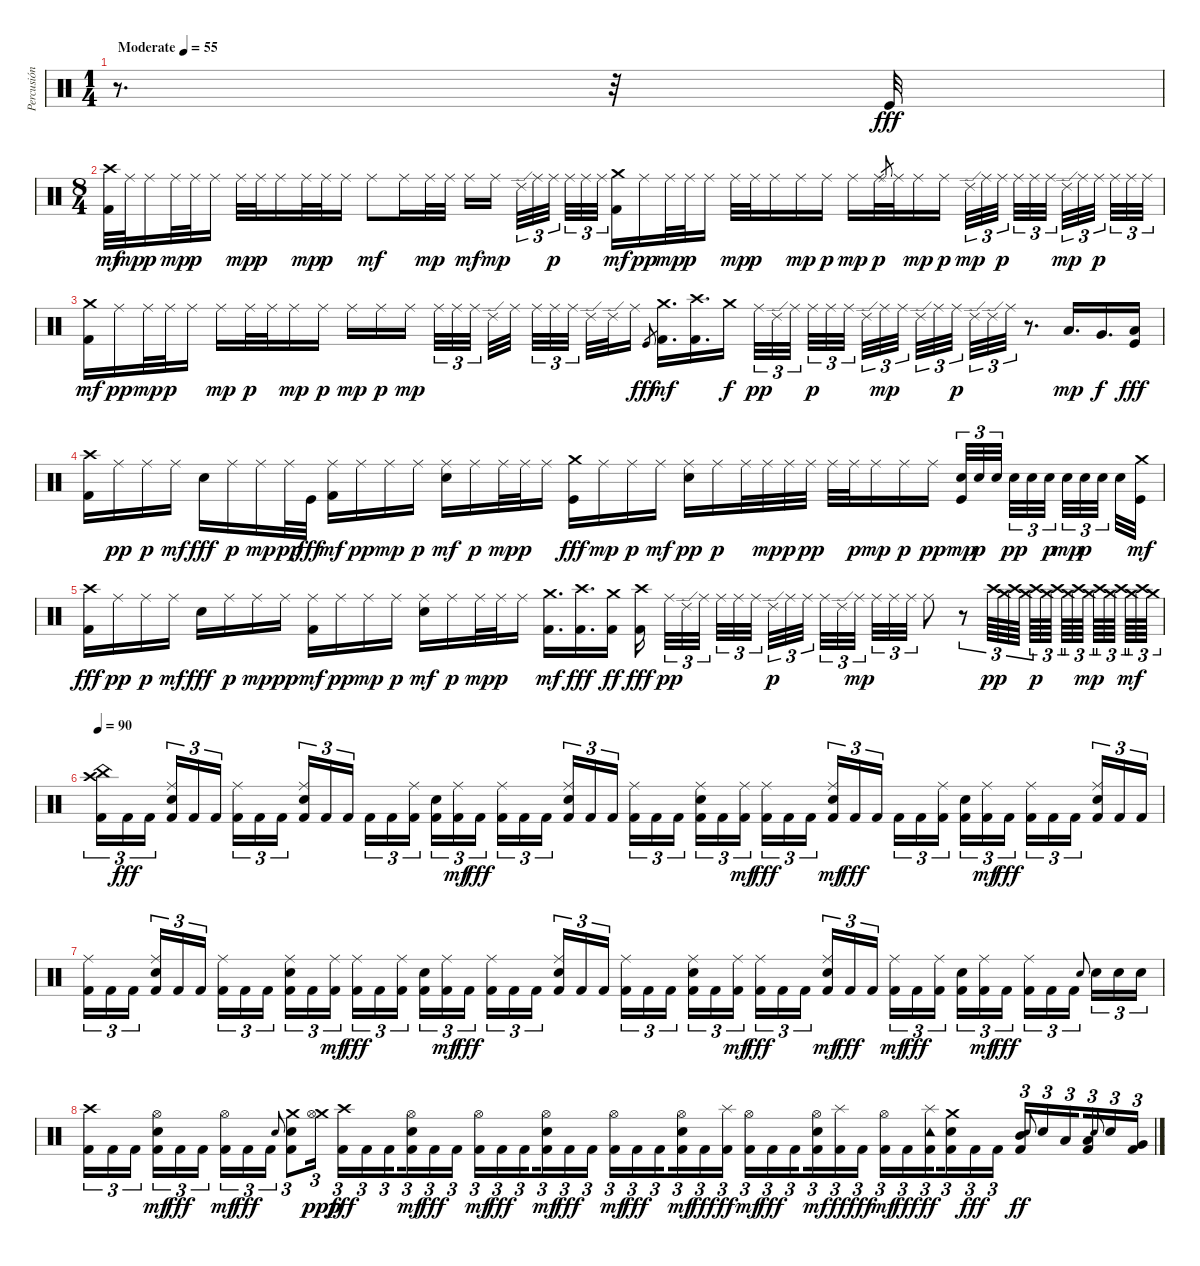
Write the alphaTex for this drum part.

\track ("Percusión" "Percusión") {instrument percussion}
\staff {score}
\articulation defaults
\ts (1 4)
\tempo (55 "Moderate")
\clef neutral
\ks c
r.8{d dy fff} r.32 "Kick (hit)".32 |
\ts (8 4)
("Kick (hit) 2" "Crash high (hit)").32{dy mf} "Ride (middle)".32{dy mp} "Ride (middle)".16{dy p} "Ride (middle)".32{dy mp} "Ride (middle)".32{dy p} "Ride (middle)".16 "Ride (middle)".32{dy mp} "Ride (middle)".32{dy p} "Ride (middle)".16 "Ride (middle)".32{dy mp} "Ride (middle)".32{dy p} "Ride (middle)".16 "Ride (middle)".8{dy mf} "Ride (middle)".16 "Ride (middle)".32{dy mp} "Ride (middle)".32 "Ride (middle)".16{dy mf} "Ride (middle)".16{dy mp beam splitsecondary} "Ride (edge) 2".32{tu (3 2)} "Ride (middle)".32{tu (3 2)} "Ride (middle)".32{tu (3 2) dy p beam splitsecondary} "Ride (middle)".32{tu (3 2)} "Ride (middle)".32{tu (3 2)} "Ride (middle)".32{tu (3 2)} ("Kick (hit) 2" "Crash medium (hit)").16{dy mf} "Ride (middle)".16{dy pp} "Ride (middle)".32{dy mp} "Ride (middle)".32{dy p} "Ride (middle)".16 "Ride (middle)".32{dy mp} "Ride (middle)".32{dy p} "Ride (middle)".16 "Ride (middle)".16{dy mp} "Ride (middle)".16{dy p} "Ride (middle)".16{dy mp} "Ride (middle)".32{dy p} "Ride (middle)".8{gr} "Ride (middle)".32 "Ride (middle)".16{dy mp} "Ride (middle)".16{dy p} "Ride (edge) 2".32{tu (3 2) dy mp} "Ride (middle)".32{tu (3 2)} "Ride (middle)".32{tu (3 2) dy p beam splitsecondary} "Ride (middle)".32{tu (3 2)} "Ride (middle)".32{tu (3 2)} "Ride (middle)".32{tu (3 2) beam splitsecondary} "Ride (edge) 2".32{tu (3 2) dy mp} "Ride (middle)".32{tu (3 2)} "Ride (middle)".32{tu (3 2) dy p beam splitsecondary} "Ride (middle)".32{tu (3 2)} "Ride (middle)".32{tu (3 2)} "Ride (middle)".32{tu (3 2)} |
("Kick (hit) 2" "Crash medium (hit)").16{dy mf} "Ride (middle)".16{dy pp} "Ride (middle)".32{dy mp} "Ride (middle)".32{dy p} "Ride (middle)".16 "Ride (middle)".16{dy mp} "Ride (middle)".32{dy p} "Ride (middle)".32 "Ride (middle)".16{dy mp} "Ride (middle)".16{dy p} "Ride (middle)".16{dy mp} "Ride (middle)".16{dy p} "Ride (middle)".16{dy mp beam splitsecondary} "Ride (middle)".32{tu (3 2)} "Ride (middle)".32{tu (3 2)} "Ride (middle)".32{tu (3 2)} "Ride (edge) 2".32 "Ride (middle)".32{beam splitsecondary} "Ride (middle)".32{tu (3 2)} "Ride (middle)".32{tu (3 2)} "Ride (middle)".32{tu (3 2) beam splitsecondary} "Ride (edge) 2".32 "Ride (edge) 2".32 "Ride (middle)".16 "Kick (hit)".8{gr dy fff} ("Kick (hit) 2" "Crash medium (hit)").16{d dy mf} ("Kick (hit) 2" "Crash high (hit)").16{d} "Crash medium (hit)".16{dy f} "Ride (middle)".32{tu (3 2) dy pp} "Ride (edge) 2".32{tu (3 2)} "Ride (middle)".32{tu (3 2) beam splitsecondary} "Ride (middle)".32{tu (3 2) dy p} "Ride (middle)".32{tu (3 2)} "Ride (middle)".32{tu (3 2) beam splitsecondary} "Ride (edge) 2".32{tu (3 2)} "Ride (middle)".32{tu (3 2) dy mp} "Ride (middle)".32{tu (3 2) beam splitsecondary} "Ride (edge) 2".32{tu (3 2)} "Ride (middle)".32{tu (3 2)} "Ride (middle)".32{tu (3 2) dy p} "Ride (edge) 2".32{tu (3 2)} "Ride (edge) 2".32{tu (3 2)} "Ride (middle)".32{tu (3 2)} r.8{d} "Low Tom (hit)".16{d dy mp} "Very Low Tom (hit)".16{d dy f} ("Kick (hit)" "Low Floor Tom (hit)").16{dy fff} |
("Kick (hit) 2" "Crash high (hit)").16 "Ride (middle)".16{dy pp} "Ride (middle)".16{dy p} "Ride (middle)".16{dy mf} "Electric Snare (hit)".16{dy fff} "Ride (middle)".16{dy p} "Ride (middle)".16{dy mp} "Ride (middle)".32{dy pp} "Kick (hit)".32{dy fff} ("Kick (hit) 2" "Ride (middle)").16{dy mf} "Ride (middle)".16{dy pp} "Ride (middle)".16{dy mp} "Ride (middle)".16{dy p} ("Electric Snare (hit)" "Ride (middle)").16{dy mf} "Ride (middle)".16{dy p} "Ride (middle)".32{dy mp} "Ride (middle)".32{dy p} "Ride (middle)".16 ("Kick (hit)" "Crash medium (hit)").16{dy fff} "Ride (middle)".16{dy mp} "Ride (middle)".16{dy p} "Ride (middle)".16{dy mf} ("Electric Snare (hit)" "Ride (middle)").16{dy pp} "Ride (middle)".16{dy p} "Ride (middle)".32 "Ride (middle)".32{dy mp} "Ride (middle)".32{dy p} "Ride (middle)".32{dy pp} "Ride (middle)".32 "Ride (middle)".32{dy p} "Ride (middle)".16{dy mp} "Ride (middle)".16{dy p} "Ride (middle)".16{dy pp} ("Kick (hit)" "Electric Snare (hit)").32{tu (3 2) dy mp} "Electric Snare (hit)".32{tu (3 2) dy p} "Electric Snare (hit)".32{tu (3 2) beam splitsecondary} "Electric Snare (hit)".32{tu (3 2) dy pp} "Electric Snare (hit)".32{tu (3 2)} "Electric Snare (hit)".32{tu (3 2) dy p beam splitsecondary} "Electric Snare (hit)".32{tu (3 2) dy mp} "Electric Snare (hit)".32{tu (3 2) dy p} "Electric Snare (hit)".32{tu (3 2) beam splitsecondary} "Electric Snare (hit)".32 ("Kick (hit)" "Crash medium (hit)").32{dy mf} |
("Kick (hit) 2" "Crash high (hit)").16{dy fff} "Ride (middle)".16{dy pp} "Ride (middle)".16{dy p} "Ride (middle)".16{dy mf} "Electric Snare (hit)".16{dy fff} "Ride (middle)".16{dy p} "Ride (middle)".16{dy mp} "Ride (middle)".16{dy pp} ("Kick (hit) 2" "Ride (middle)").16{dy mf} "Ride (middle)".16{dy pp} "Ride (middle)".16{dy mp} "Ride (middle)".16{dy p} ("Electric Snare (hit)" "Ride (middle)").16{dy mf} "Ride (middle)".16{dy p} "Ride (middle)".32{dy mp} "Ride (middle)".32{dy p} "Ride (middle)".16 ("Kick (hit) 2" "Crash medium (hit)").16{d dy mf} ("Kick (hit) 2" "Crash high (hit)").16{d dy fff} ("Kick (hit) 2" "Crash medium (hit)").16{dy ff} ("Kick (hit) 2" "Crash high (hit)").16{dy fff beam splitsecondary} "Ride (middle)".32{tu (3 2) dy pp} "Ride (edge) 2".32{tu (3 2)} "Ride (middle)".32{tu (3 2) beam splitsecondary} "Ride (middle)".32{tu (3 2)} "Ride (middle)".32{tu (3 2)} "Ride (middle)".32{tu (3 2) beam splitsecondary} "Ride (edge) 2".32{tu (3 2) dy p} "Ride (middle)".32{tu (3 2)} "Ride (middle)".32{tu (3 2)} "Ride (middle)".32{tu (3 2)} "Ride (edge) 2".32{tu (3 2)} "Ride (middle)".32{tu (3 2) dy mp beam splitsecondary} "Ride (middle)".32{tu (3 2)} "Ride (middle)".32{tu (3 2)} "Ride (middle)".32{tu (3 2)} "Ride (middle)".8 r.8{tu (3 2)} "Crash high (hit)".64{tu (3 2) dy pp} "Crash medium (hit)".64{tu (3 2)} "Crash high (hit)".64{tu (3 2)} "Crash medium (hit)".64{tu (3 2) beam splitsecondary} "Crash high (hit)".64{tu (3 2) dy p} "Crash medium (hit)".64{tu (3 2)} "Crash high (hit)".64{tu (3 2) beam splitsecondary} "Crash medium (hit)".64{tu (3 2)} "Crash high (hit)".64{tu (3 2)} "Crash medium (hit)".64{tu (3 2) dy mp beam splitsecondary} "Crash high (hit)".64{tu (3 2)} "Crash medium (hit)".64{tu (3 2)} "Crash high (hit)".64{tu (3 2) beam splitsecondary} "Crash medium (hit)".64{tu (3 2) dy mf} "Crash high (hit)".64{tu (3 2)} "Crash medium (hit)".64{tu (3 2)} |
\tempo 90
("Kick (hit) 2" "Crash high (hit)" "China (hit)").16{tu (3 2)} "Kick (hit) 2".16{tu (3 2) dy fff} "Kick (hit) 2".16{tu (3 2) beam splitsecondary} ("Kick (hit) 2" "Electric Snare (hit)" "Ride (middle)").16{tu (3 2)} "Kick (hit) 2".16{tu (3 2)} "Kick (hit) 2".16{tu (3 2)} ("Kick (hit) 2" "Ride (middle)").16{tu (3 2)} "Kick (hit) 2".16{tu (3 2)} "Kick (hit) 2".16{tu (3 2) beam splitsecondary} ("Kick (hit) 2" "Electric Snare (hit)" "Ride (middle)").16{tu (3 2)} "Kick (hit) 2".16{tu (3 2)} "Kick (hit) 2".16{tu (3 2)} "Kick (hit) 2".16{tu (3 2)} "Kick (hit) 2".16{tu (3 2)} ("Kick (hit) 2" "Ride (middle)").16{tu (3 2) beam splitsecondary} ("Kick (hit) 2" "Electric Snare (hit)").16{tu (3 2)} ("Kick (hit) 2" "Ride (middle)").16{tu (3 2) dy mf} "Kick (hit) 2".16{tu (3 2) dy fff} ("Kick (hit) 2" "Ride (middle)").16{tu (3 2)} "Kick (hit) 2".16{tu (3 2)} "Kick (hit) 2".16{tu (3 2) beam splitsecondary} ("Kick (hit) 2" "Electric Snare (hit)" "Ride (middle)").16{tu (3 2)} "Kick (hit) 2".16{tu (3 2)} "Kick (hit) 2".16{tu (3 2)} ("Kick (hit) 2" "Ride (middle)").16{tu (3 2)} "Kick (hit) 2".16{tu (3 2)} "Kick (hit) 2".16{tu (3 2) beam splitsecondary} ("Kick (hit) 2" "Electric Snare (hit)" "Ride (middle)").16{tu (3 2)} "Kick (hit) 2".16{tu (3 2)} ("Kick (hit) 2" "Ride (middle)").16{tu (3 2) dy mf} ("Kick (hit) 2" "Ride (middle)").16{tu (3 2) dy fff} "Kick (hit) 2".16{tu (3 2)} "Kick (hit) 2".16{tu (3 2) beam splitsecondary} ("Kick (hit) 2" "Electric Snare (hit)" "Ride (middle)").16{tu (3 2) dy mf} "Kick (hit) 2".16{tu (3 2) dy fff} "Kick (hit) 2".16{tu (3 2)} "Kick (hit) 2".16{tu (3 2)} "Kick (hit) 2".16{tu (3 2)} ("Kick (hit) 2" "Ride (middle)").16{tu (3 2) beam splitsecondary} ("Kick (hit) 2" "Electric Snare (hit)").16{tu (3 2)} ("Kick (hit) 2" "Ride (middle)").16{tu (3 2) dy mf} "Kick (hit) 2".16{tu (3 2) dy fff} ("Kick (hit) 2" "Ride (middle)").16{tu (3 2)} "Kick (hit) 2".16{tu (3 2)} "Kick (hit) 2".16{tu (3 2) beam splitsecondary} ("Kick (hit) 2" "Electric Snare (hit)" "Ride (middle)").16{tu (3 2)} "Kick (hit) 2".16{tu (3 2)} "Kick (hit) 2".16{tu (3 2)} |
("Kick (hit) 2" "Ride (middle)").16{tu (3 2)} "Kick (hit) 2".16{tu (3 2)} "Kick (hit) 2".16{tu (3 2) beam splitsecondary} ("Kick (hit) 2" "Electric Snare (hit)" "Ride (middle)").16{tu (3 2)} "Kick (hit) 2".16{tu (3 2)} "Kick (hit) 2".16{tu (3 2)} ("Kick (hit) 2" "Ride (middle)").16{tu (3 2)} "Kick (hit) 2".16{tu (3 2)} "Kick (hit) 2".16{tu (3 2) beam splitsecondary} ("Kick (hit) 2" "Electric Snare (hit)" "Ride (middle)").16{tu (3 2)} "Kick (hit) 2".16{tu (3 2)} ("Kick (hit) 2" "Ride (middle)").16{tu (3 2) dy mf} ("Kick (hit) 2" "Ride (middle)").16{tu (3 2) dy fff} "Kick (hit) 2".16{tu (3 2)} ("Kick (hit) 2" "Ride (middle)").16{tu (3 2) beam splitsecondary} ("Kick (hit) 2" "Electric Snare (hit)").16{tu (3 2)} ("Kick (hit) 2" "Ride (middle)").16{tu (3 2) dy mf} "Kick (hit) 2".16{tu (3 2) dy fff} ("Kick (hit) 2" "Ride (middle)").16{tu (3 2)} "Kick (hit) 2".16{tu (3 2)} "Kick (hit) 2".16{tu (3 2) beam splitsecondary} ("Kick (hit) 2" "Electric Snare (hit)" "Ride (middle)").16{tu (3 2)} "Kick (hit) 2".16{tu (3 2)} "Kick (hit) 2".16{tu (3 2)} ("Kick (hit) 2" "Ride (middle)").16{tu (3 2)} "Kick (hit) 2".16{tu (3 2)} "Kick (hit) 2".16{tu (3 2) beam splitsecondary} ("Kick (hit) 2" "Electric Snare (hit)" "Ride (middle)").16{tu (3 2)} "Kick (hit) 2".16{tu (3 2)} ("Kick (hit) 2" "Ride (middle)").16{tu (3 2) dy mf} ("Kick (hit) 2" "Ride (middle)").16{tu (3 2) dy fff} "Kick (hit) 2".16{tu (3 2)} "Kick (hit) 2".16{tu (3 2) beam splitsecondary} ("Kick (hit) 2" "Electric Snare (hit)" "Ride (middle)").16{tu (3 2) dy mf} "Kick (hit) 2".16{tu (3 2) dy fff} "Kick (hit) 2".16{tu (3 2)} ("Kick (hit) 2" "Ride (middle)").16{tu (3 2) dy mf} "Kick (hit) 2".16{tu (3 2) dy fff} ("Kick (hit) 2" "Ride (middle)").16{tu (3 2) beam splitsecondary} ("Kick (hit) 2" "Electric Snare (hit)").16{tu (3 2)} ("Kick (hit) 2" "Ride (middle)").16{tu (3 2) dy mf} "Kick (hit) 2".16{tu (3 2) dy fff} ("Kick (hit) 2" "Ride (middle)").16{tu (3 2)} "Kick (hit) 2".16{tu (3 2)} "Kick (hit) 2".16{tu (3 2)} "Electric Snare (hit)".8{gr onbeat beam splitsecondary} "Electric Snare (hit)".16{tu (3 2)} "Electric Snare (hit)".16{tu (3 2)} "Electric Snare (hit)".16{tu (3 2)} |
("Kick (hit) 2" "Crash high (hit)").16{tu (3 2)} "Kick (hit) 2".16{tu (3 2)} "Kick (hit) 2".16{tu (3 2) beam splitsecondary} ("Kick (hit) 2" "Electric Snare (hit)" "Hi-Hat (open)").16{tu (3 2) dy mf} "Kick (hit) 2".16{tu (3 2) dy fff} "Kick (hit) 2".16{tu (3 2)} ("Kick (hit) 2" "Hi-Hat (open)").16{tu (3 2) dy mf} "Kick (hit) 2".16{tu (3 2) dy fff} "Kick (hit) 2".16{tu (3 2)} "Electric Snare (hit)".8{gr onbeat} ("Kick (hit) 2" "Electric Snare (hit)" "Crash medium (hit)").8{tu (3 2)} ("Crash medium (hit)" "Hi-Hat (open)").16{tu (3 2) dy ppp} ("Kick (hit) 2" "Crash high (hit)").16{tu (3 2) dy fff} "Kick (hit) 2".16{tu (3 2)} "Kick (hit) 2".16{tu (3 2) beam splitsecondary} ("Kick (hit) 2" "Electric Snare (hit)" "Hi-Hat (open)").16{tu (3 2) dy mf} "Kick (hit) 2".16{tu (3 2) dy fff} "Kick (hit) 2".16{tu (3 2)} ("Kick (hit) 2" "Hi-Hat (open)").16{tu (3 2) dy mf} "Kick (hit) 2".16{tu (3 2) dy fff} "Kick (hit) 2".16{tu (3 2) beam splitsecondary} ("Kick (hit) 2" "Electric Snare (hit)" "Hi-Hat (open)").16{tu (3 2) dy mf} "Kick (hit) 2".16{tu (3 2) dy fff} "Kick (hit) 2".16{tu (3 2)} ("Kick (hit) 2" "Hi-Hat (open)").16{tu (3 2) dy mf} "Kick (hit) 2".16{tu (3 2) dy fff} "Kick (hit) 2".16{tu (3 2) beam splitsecondary} ("Kick (hit) 2" "Electric Snare (hit)" "Hi-Hat (open)").16{tu (3 2) dy mf} "Kick (hit) 2".16{tu (3 2) dy fff} ("Kick (hit) 2" "Splash (hit)").16{tu (3 2) dy ff} ("Kick (hit) 2" "Hi-Hat (open)").16{tu (3 2) dy mf} "Kick (hit) 2".16{tu (3 2) dy fff} "Kick (hit) 2".16{tu (3 2) beam splitsecondary} ("Kick (hit) 2" "Electric Snare (hit)" "Hi-Hat (open)").16{tu (3 2) dy mf} ("Kick (hit) 2" "Splash (hit)").16{tu (3 2) dy ff} "Kick (hit) 2".16{tu (3 2) dy fff} ("Kick (hit) 2" "Hi-Hat (open)").16{tu (3 2) dy mf} "Kick (hit) 2".16{tu (3 2) dy fff} ("Kick (hit) 2" "Splash (hit)" "Tambourine (hit)").16{tu (3 2) dy ff beam splitsecondary} ("Kick (hit) 2" "Electric Snare (hit)" "Crash medium (hit)").16{tu (3 2)} "Kick (hit) 2".16{tu (3 2) dy fff} "Kick (hit) 2".16{tu (3 2)} ("Kick (hit) 2" "Mid Tom (hit)").16{tu (3 2) dy ff} "Electric Snare (hit)".8{gr onbeat} "Electric Snare (hit)".16{tu (3 2)} "Low Tom (hit)".16{tu (3 2) beam splitsecondary} ("Kick (hit) 2" "Low Tom (hit)").16{tu (3 2)} "Electric Snare (hit)".8{gr onbeat} "Electric Snare (hit)".16{tu (3 2)} ("Kick (hit) 2" "Very Low Tom (hit)").16{tu (3 2)}
